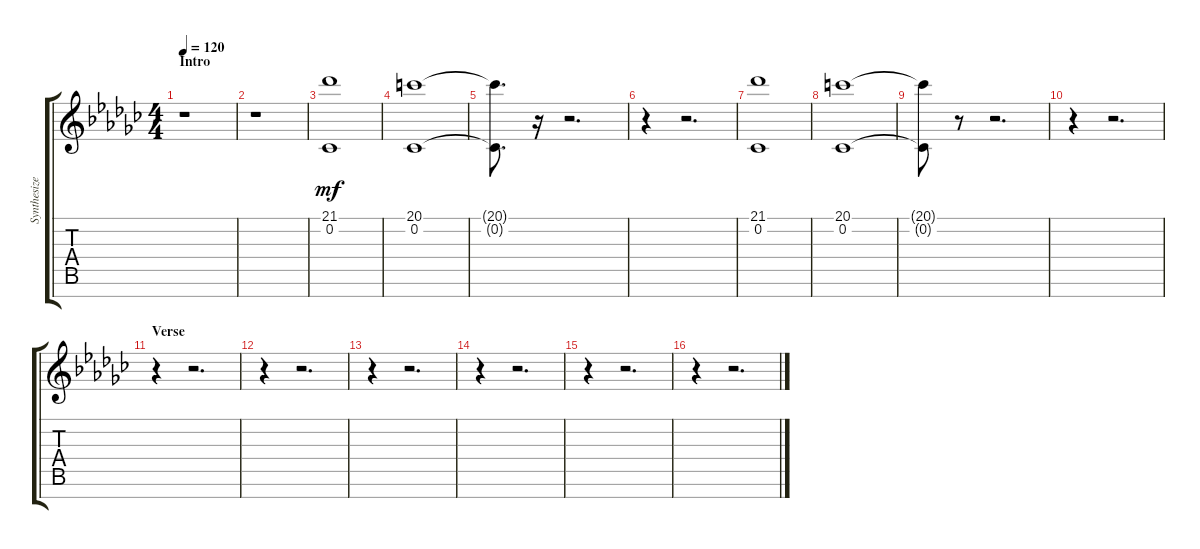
\track ("Synthesizer (Staff 1)" "Synthesize") {instrument lead7fifths}
\staff {score tabs}
\tuning (E4 B3 G3 D3 A2 E2 B1) {hide}
\ts (4 4)
\section ("" "Intro")
\tempo 120
\clef g2
\ks ebminor
r.1{dy mf instrument lead7fifths} |
r.1 |
(21.1 0.2).1 |
(20.1 0.2).1 |
(20.1{t} 0.2{t}).8{d} r.16 r.2{d} |
r.4 r.2{d} |
(21.1 0.2).1 |
(20.1 0.2).1 |
(20.1{t} 0.2{t}).8 r.8 r.2{d} |
r.4 r.2{d} |
\section ("" "Verse")
r.4 r.2{d} |
r.4 r.2{d} |
r.4 r.2{d} |
r.4 r.2{d} |
r.4 r.2{d} |
r.4 r.2{d}
